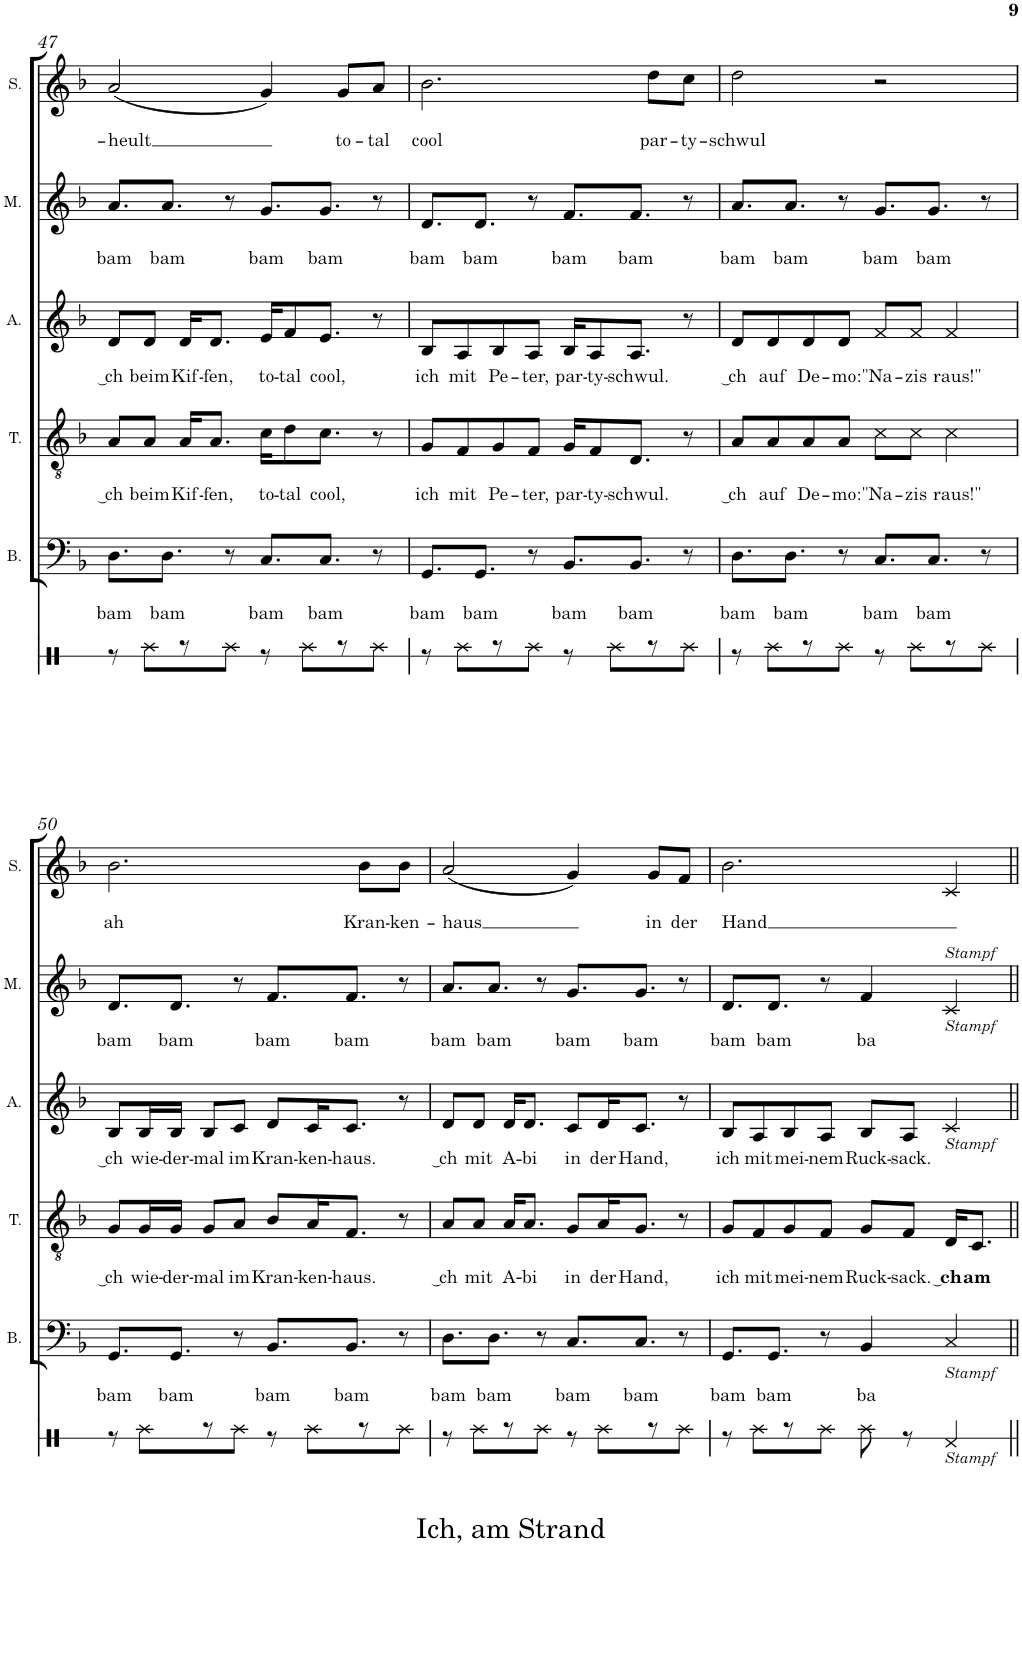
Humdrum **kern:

**kern	**kern	**text	**text	**kern	**text	**text	**kern	**text	**text	**kern	**text	**text	**kern	**text	**text
*part6	*part5	*part5	*part5	*part4	*part4	*part4	*part3	*part3	*part3	*part2	*part2	*part2	*part1	*part1	*part1
*staff6	*staff5	*staff5	*staff5	*staff4	*staff4	*staff4	*staff3	*staff3	*staff3	*staff2	*staff2	*staff2	*staff1	*staff1	*staff1
*I"Perkussion	*I"Bass	*	*	*I"Tenor	*	*	*I"Alt	*	*	*I"Mezzo	*	*	*I"Sopran	*	*
*	*I'B.	*	*	*I'T.	*	*	*I'A.	*	*	*I'M.	*	*	*I'S.	*	*
!!LO:PB:g=z
*clefX	*clefF4	*	*	*clefGv2	*	*	*clefG2	*	*	*clefG2	*	*	*clefG2	*	*
*k[b-]	*k[b-]	*	*	*k[b-]	*	*	*k[b-]	*	*	*k[b-]	*	*	*k[b-]	*	*
*d:	*d:	*	*	*d:	*	*	*d:	*	*	*d:	*	*	*d:	*	*
*M4/4	*M4/4	*	*	*M4/4	*	*	*M4/4	*	*	*M4/4	*	*	*M4/4	*	*
=47	=47	=47	=47	=47	=47	=47	=47	=47	=47	=47	=47	=47	=47	=47	=47
!	!	!	!LO:LY:b	!	!	!LO:LY:b	!	!	!LO:LY:b	!	!	!LO:LY:b	!	!	!LO:LY:b
8r	8.D\L	.	bam	8A/L	.	‿ch	8d/L	.	‿ch	8.a/L	.	bam	(<2a/	.	-heult
!	!	!	!	!	!	!LO:LY:b	!	!	!LO:LY:b	!	!	!	!	!	!
8Rg\L	.	.	.	8A/J	.	beim	8d/J	.	beim	.	.	.	.	.	.
!	!	!	!LO:LY:b	!	!	!	!	!	!	!	!	!LO:LY:b	!	!	!
.	8.D\J	.	bam	.	.	.	.	.	.	8.a/J	.	bam	.	.	.
!	!	!	!	!	!	!LO:LY:b	!	!	!LO:LY:b	!	!	!	!	!	!
8r	.	.	.	16A/KL	.	Kif-	16d/KL	.	Kif-	.	.	.	.	.	.
!	!	!	!	!	!	!LO:LY:b	!	!	!LO:LY:b	!	!	!	!	!	!
.	.	.	.	8.A/J	.	-fen,	8.d/J	.	-fen,	.	.	.	.	.	.
8Rg\J	8r	.	.	.	.	.	.	.	.	8r	.	.	.	.	.
!	!	!	!LO:LY:b	!	!	!LO:LY:b	!	!	!LO:LY:b	!	!	!LO:LY:b	!	!	!
8r	8.C/L	.	bam	16c\KL	.	to-	16e/KL	.	to-	8.g/L	.	bam	4g/)	.	.
!	!	!	!	!	!	!LO:LY:b	!	!	!LO:LY:b	!	!	!	!	!	!
.	.	.	.	8d\	.	-tal	8f/	.	-tal	.	.	.	.	.	.
8Rg\L	.	.	.	.	.	.	.	.	.	.	.	.	.	.	.
!	!	!	!LO:LY:b	!	!	!LO:LY:b	!	!	!LO:LY:b	!	!	!LO:LY:b	!	!	!
.	8.C/J	.	bam	8.c\J	.	cool,	8.e/J	.	cool,	8.g/J	.	bam	.	.	.
!	!	!	!	!	!	!	!	!	!	!	!	!	!	!	!LO:LY:b
8r	.	.	.	.	.	.	.	.	.	.	.	.	8g/L	.	to-
!	!	!	!	!	!	!	!	!	!	!	!	!	!	!	!LO:LY:b
8Rg\J	8r	.	.	8r	.	.	8r	.	.	8r	.	.	8a/J	.	-tal
=48	=48	=48	=48	=48	=48	=48	=48	=48	=48	=48	=48	=48	=48	=48	=48
!	!	!	!LO:LY:b	!	!	!LO:LY:b	!	!	!LO:LY:b	!	!	!LO:LY:b	!	!	!LO:LY:b
8r	8.GG/L	.	bam	8G/L	.	ich	8B-/L	.	ich	8.d/L	.	bam	2.b-\	.	cool
!	!	!	!	!	!	!LO:LY:b	!	!	!LO:LY:b	!	!	!	!	!	!
8Rg\L	.	.	.	8F/	.	mit	8A/	.	mit	.	.	.	.	.	.
!	!	!	!LO:LY:b	!	!	!	!	!	!	!	!	!LO:LY:b	!	!	!
.	8.GG/J	.	bam	.	.	.	.	.	.	8.d/J	.	bam	.	.	.
!	!	!	!	!	!	!LO:LY:b	!	!	!LO:LY:b	!	!	!	!	!	!
8r	.	.	.	8G/	.	Pe-	8B-/	.	Pe-	.	.	.	.	.	.
!	!	!	!	!	!	!LO:LY:b	!	!	!LO:LY:b	!	!	!	!	!	!
8Rg\J	8r	.	.	8F/J	.	-ter,	8A/J	.	-ter,	8r	.	.	.	.	.
!	!	!	!LO:LY:b	!	!	!LO:LY:b	!	!	!LO:LY:b	!	!	!LO:LY:b	!	!	!
8r	8.BB-/L	.	bam	16G/KL	.	par-	16B-/KL	.	par-	8.f/L	.	bam	.	.	.
!	!	!	!	!	!	!LO:LY:b	!	!	!LO:LY:b	!	!	!	!	!	!
.	.	.	.	8F/	.	-ty-	8A/	.	-ty-	.	.	.	.	.	.
8Rg\L	.	.	.	.	.	.	.	.	.	.	.	.	.	.	.
!	!	!	!LO:LY:b	!	!	!LO:LY:b	!	!	!LO:LY:b	!	!	!LO:LY:b	!	!	!
.	8.BB-/J	.	bam	8.D/J	.	-schwul.	8.A/J	.	-schwul.	8.f/J	.	bam	.	.	.
!	!	!	!	!	!	!	!	!	!	!	!	!	!	!	!LO:LY:b
8r	.	.	.	.	.	.	.	.	.	.	.	.	8dd\L	.	par-
!	!	!	!	!	!	!	!	!	!	!	!	!	!	!	!LO:LY:b
8Rg\J	8r	.	.	8r	.	.	8r	.	.	8r	.	.	8cc\J	.	-ty-
=49	=49	=49	=49	=49	=49	=49	=49	=49	=49	=49	=49	=49	=49	=49	=49
!	!	!	!LO:LY:b	!	!	!LO:LY:b	!	!	!LO:LY:b	!	!	!LO:LY:b	!	!	!LO:LY:b
8r	8.D\L	.	bam	8A/L	.	‿ch	8d/L	.	‿ch	8.a/L	.	bam	2dd\	.	-schwul
!	!	!	!	!	!	!LO:LY:b	!	!	!LO:LY:b	!	!	!	!	!	!
8Rg\L	.	.	.	8A/	.	auf	8d/	.	auf	.	.	.	.	.	.
!	!	!	!LO:LY:b	!	!	!	!	!	!	!	!	!LO:LY:b	!	!	!
.	8.D\J	.	bam	.	.	.	.	.	.	8.a/J	.	bam	.	.	.
!	!	!	!	!	!	!LO:LY:b	!	!	!LO:LY:b	!	!	!	!	!	!
8r	.	.	.	8A/	.	De-	8d/	.	De-	.	.	.	.	.	.
!	!	!	!	!	!	!LO:LY:b	!	!	!LO:LY:b	!	!	!	!	!	!
8Rg\J	8r	.	.	8A/J	.	-mo:	8d/J	.	-mo:	8r	.	.	.	.	.
!	!	!	!LO:LY:b	!	!	!LO:LY:b	!	!	!LO:LY:b	!	!	!LO:LY:b	!	!	!
8r	8.C/L	.	bam	8c\L	.	"Na-	8f/L	.	"Na-	8.g/L	.	bam	2r	.	.
!	!	!	!	!	!	!LO:LY:b	!	!	!LO:LY:b	!	!	!	!	!	!
8Rg\L	.	.	.	8c\J	.	-zis	8f/J	.	-zis	.	.	.	.	.	.
!	!	!	!LO:LY:b	!	!	!	!	!	!	!	!	!LO:LY:b	!	!	!
.	8.C/J	.	bam	.	.	.	.	.	.	8.g/J	.	bam	.	.	.
!	!	!	!	!	!	!LO:LY:b	!	!	!LO:LY:b	!	!	!	!	!	!
8r	.	.	.	4c\	.	raus!"	4f/	.	raus!"	.	.	.	.	.	.
8Rg\J	8r	.	.	.	.	.	.	.	.	8r	.	.	.	.	.
!!LO:LB:g=z
=50	=50	=50	=50	=50	=50	=50	=50	=50	=50	=50	=50	=50	=50	=50	=50
!	!	!	!LO:LY:b	!	!	!LO:LY:b	!	!	!LO:LY:b	!	!	!LO:LY:b	!	!	!LO:LY:b
8r	8.GG/L	.	bam	8G/L	.	‿ch	8B-/L	.	‿ch	8.d/L	.	bam	2.b-\	.	ah
!	!	!	!	!	!	!LO:LY:b	!	!	!LO:LY:b	!	!	!	!	!	!
8Rg\L	.	.	.	16G/L	.	wie-	16B-/L	.	wie-	.	.	.	.	.	.
!	!	!	!LO:LY:b	!	!	!LO:LY:b	!	!	!LO:LY:b	!	!	!LO:LY:b	!	!	!
.	8.GG/J	.	bam	16G/JJ	.	-der-	16B-/JJ	.	-der-	8.d/J	.	bam	.	.	.
!	!	!	!	!	!	!LO:LY:b	!	!	!LO:LY:b	!	!	!	!	!	!
8r	.	.	.	8G/L	.	-mal	8B-/L	.	-mal	.	.	.	.	.	.
!	!	!	!	!	!	!LO:LY:b	!	!	!LO:LY:b	!	!	!	!	!	!
8Rg\J	8r	.	.	8A/J	.	im	8c/J	.	im	8r	.	.	.	.	.
!	!	!	!LO:LY:b	!	!	!LO:LY:b	!	!	!LO:LY:b	!	!	!LO:LY:b	!	!	!
8r	8.BB-/L	.	bam	8B-/L	.	Kran-	8d/L	.	Kran-	8.f/L	.	bam	.	.	.
!	!	!	!	!	!	!LO:LY:b	!	!	!LO:LY:b	!	!	!	!	!	!
8Rg\L	.	.	.	16A/K	.	-ken-	16c/K	.	-ken-	.	.	.	.	.	.
!	!	!	!LO:LY:b	!	!	!LO:LY:b	!	!	!LO:LY:b	!	!	!LO:LY:b	!	!	!
.	8.BB-/J	.	bam	8.F/J	.	-haus.	8.c/J	.	-haus.	8.f/J	.	bam	.	.	.
!	!	!	!	!	!	!	!	!	!	!	!	!	!	!	!LO:LY:b
8r	.	.	.	.	.	.	.	.	.	.	.	.	8b-\L	.	Kran-
!	!	!	!	!	!	!	!	!	!	!	!	!	!	!	!LO:LY:b
8Rg\J	8r	.	.	8r	.	.	8r	.	.	8r	.	.	8b-\J	.	-ken-
=51	=51	=51	=51	=51	=51	=51	=51	=51	=51	=51	=51	=51	=51	=51	=51
!	!	!	!LO:LY:b	!	!	!LO:LY:b	!	!	!LO:LY:b	!	!	!LO:LY:b	!	!	!LO:LY:b
8r	8.D\L	.	bam	8A/L	.	‿ch	8d/L	.	‿ch	8.a/L	.	bam	(<2a/	.	-haus
!	!	!	!	!	!	!LO:LY:b	!	!	!LO:LY:b	!	!	!	!	!	!
8Rg\L	.	.	.	8A/J	.	mit	8d/J	.	mit	.	.	.	.	.	.
!	!	!	!LO:LY:b	!	!	!	!	!	!	!	!	!LO:LY:b	!	!	!
.	8.D\J	.	bam	.	.	.	.	.	.	8.a/J	.	bam	.	.	.
!	!	!	!	!	!	!LO:LY:b	!	!	!LO:LY:b	!	!	!	!	!	!
8r	.	.	.	16A/KL	.	A-	16d/KL	.	A-	.	.	.	.	.	.
!	!	!	!	!	!	!LO:LY:b	!	!	!LO:LY:b	!	!	!	!	!	!
.	.	.	.	8.A/J	.	-bi	8.d/J	.	-bi	.	.	.	.	.	.
8Rg\J	8r	.	.	.	.	.	.	.	.	8r	.	.	.	.	.
!	!	!	!LO:LY:b	!	!	!LO:LY:b	!	!	!LO:LY:b	!	!	!LO:LY:b	!	!	!
8r	8.C/L	.	bam	8G/L	.	in	8c/L	.	in	8.g/L	.	bam	4g/)	.	.
!	!	!	!	!	!	!LO:LY:b	!	!	!LO:LY:b	!	!	!	!	!	!
8Rg\L	.	.	.	16A/K	.	der	16d/K	.	der	.	.	.	.	.	.
!	!	!	!LO:LY:b	!	!	!LO:LY:b	!	!	!LO:LY:b	!	!	!LO:LY:b	!	!	!
.	8.C/J	.	bam	8.G/J	.	Hand,	8.c/J	.	Hand,	8.g/J	.	bam	.	.	.
!	!	!	!	!	!	!	!	!	!	!	!	!	!	!	!LO:LY:b
8r	.	.	.	.	.	.	.	.	.	.	.	.	8g/L	.	in
!	!	!	!	!	!	!	!	!	!	!	!	!	!	!	!LO:LY:b
8Rg\J	8r	.	.	8r	.	.	8r	.	.	8r	.	.	8f/J	.	der
=52	=52	=52	=52	=52	=52	=52	=52	=52	=52	=52	=52	=52	=52	=52	=52
!	!	!	!LO:LY:b	!	!	!LO:LY:b	!	!	!LO:LY:b	!	!	!LO:LY:b	!	!	!LO:LY:b
8r	8.GG/L	.	bam	8G/L	.	ich	8B-/L	.	ich	8.d/L	.	bam	2.b-\	.	Hand
!	!	!	!	!	!	!LO:LY:b	!	!	!LO:LY:b	!	!	!	!	!	!
8Rg\L	.	.	.	8F/	.	mit	8A/	.	mit	.	.	.	.	.	.
!	!	!	!LO:LY:b	!	!	!	!	!	!	!	!	!LO:LY:b	!	!	!
.	8.GG/J	.	bam	.	.	.	.	.	.	8.d/J	.	bam	.	.	.
!	!	!	!	!	!	!LO:LY:b	!	!	!LO:LY:b	!	!	!	!	!	!
8r	.	.	.	8G/	.	mei-	8B-/	.	mei-	.	.	.	.	.	.
!	!	!	!	!	!	!LO:LY:b	!	!	!LO:LY:b	!	!	!	!	!	!
8Rg\J	8r	.	.	8F/J	.	-nem	8A/J	.	-nem	8r	.	.	.	.	.
!	!	!	!LO:LY:b	!	!	!LO:LY:b	!	!	!LO:LY:b	!	!	!LO:LY:b	!	!	!
8Rg\	4BB-/	.	ba	8G/L	.	Ruck-	8B-/L	.	Ruck-	4f/	.	ba	.	.	.
!	!	!	!	!	!	!LO:LY:b	!	!	!LO:LY:b	!	!	!	!	!	!
8r	.	.	.	8F/J	.	-sack.	8A/J	.	-sack.	.	.	.	.	.	.
!	!	!	!	!	!	!	!	!	!	!	!	!	!LO:TX:b:i:t=Stampf	!	!
!	!	!	!	!	!	!	!	!	!	!LO:TX:b:i:t=Stampf	!	!	!	!	!
!	!	!	!	!	!	!	!LO:TX:b:i:t=Stampf	!	!	!	!	!	!	!	!
!	!LO:TX:b:i:t=Stampf	!	!	!	!	!	!	!	!	!	!	!	!	!	!
!LO:TX:b:i:t=Stampf	!	!	!	!	!	!	!	!	!	!	!	!	!	!	!
!	!	!	!	!	!	!LO:LY:b	!	!	!	!	!	!	!	!	!
4Rd/	4C/	.	.	16D/KL	.	‿ ch	4c/	.	.	4c/	.	.	4c/	.	.
!	!	!	!	!	!	!LO:LY:b	!	!	!	!	!	!	!	!	!
.	.	.	.	8.C/J	.	am	.	.	.	.	.	.	.	.	.
=||	=||	=||	=||	=||	=||	=||	=||	=||	=||	=||	=||	=||	=||	=||	=||
*-	*-	*-	*-	*-	*-	*-	*-	*-	*-	*-	*-	*-	*-	*-	*-
